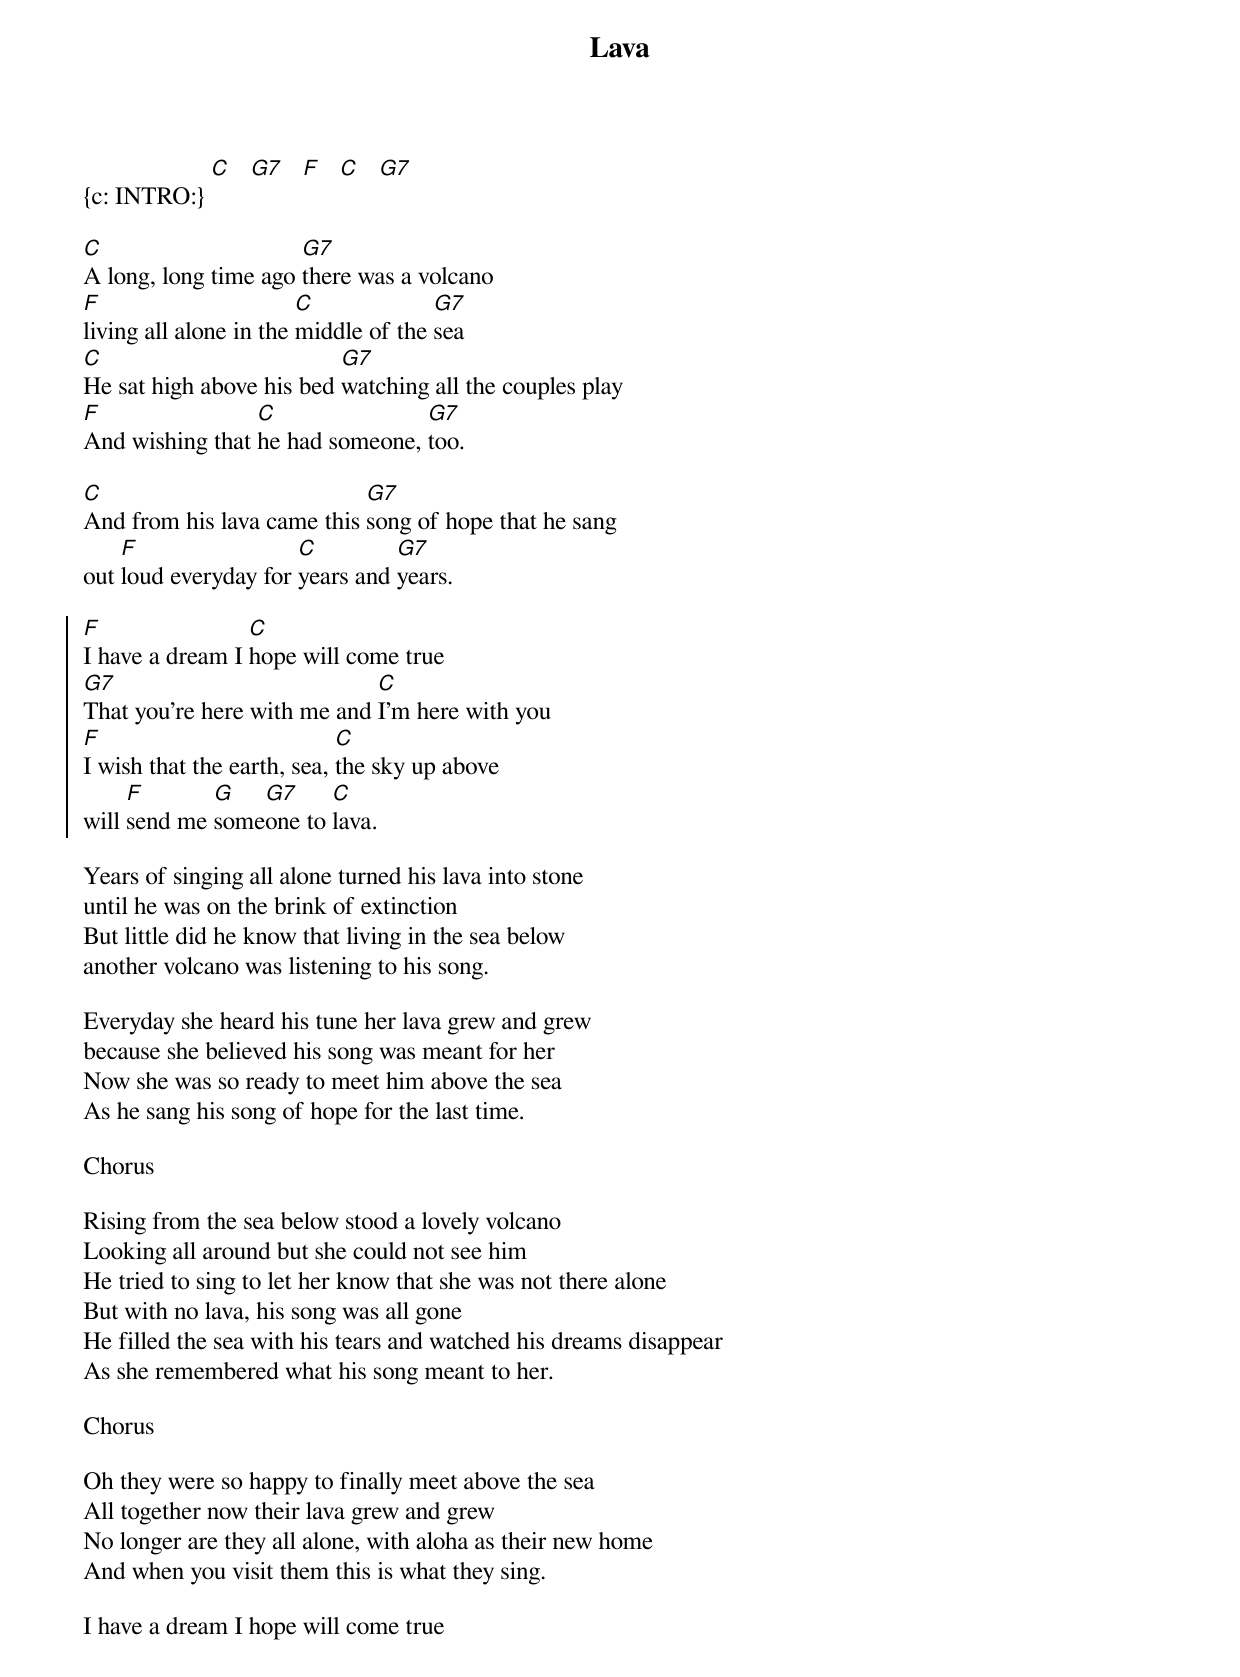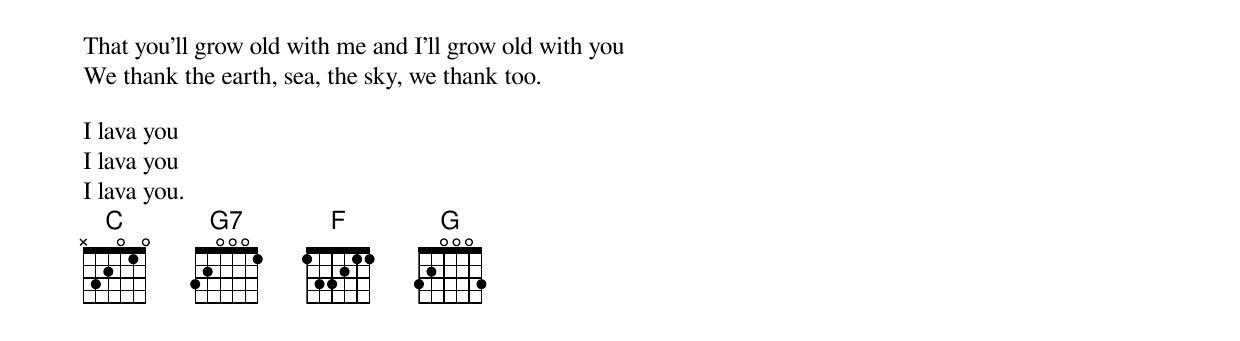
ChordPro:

{t: Lava}

{c: INTRO:} [C]   [G7]   [F]   [C]   [G7]

[C]A long, long time ago [G7]there was a volcano
[F]living all alone in the [C]middle of the [G7]sea
[C]He sat high above his bed [G7]watching all the couples play
[F]And wishing that [C]he had someone, [G7]too.

[C]And from his lava came this [G7]song of hope that he sang
out [F]loud everyday for [C]years and [G7]years.

{soc}
[F]I have a dream I [C]hope will come true
[G7]That you're here with me and [C]I'm here with you
[F]I wish that the earth, sea, [C]the sky up above
will [F]send me [G]some[G7]one to [C]lava.
{eoc}

Years of singing all alone turned his lava into stone
until he was on the brink of extinction
But little did he know that living in the sea below
another volcano was listening to his song.

Everyday she heard his tune her lava grew and grew
because she believed his song was meant for her
Now she was so ready to meet him above the sea
As he sang his song of hope for the last time.

Chorus

Rising from the sea below stood a lovely volcano
Looking all around but she could not see him
He tried to sing to let her know that she was not there alone
But with no lava, his song was all gone
He filled the sea with his tears and watched his dreams disappear
As she remembered what his song meant to her.

Chorus

Oh they were so happy to finally meet above the sea
All together now their lava grew and grew
No longer are they all alone, with aloha as their new home
And when you visit them this is what they sing.

I have a dream I hope will come true
That you'll grow old with me and I'll grow old with you
We thank the earth, sea, the sky, we thank too.

I lava you
I lava you
I lava you.
